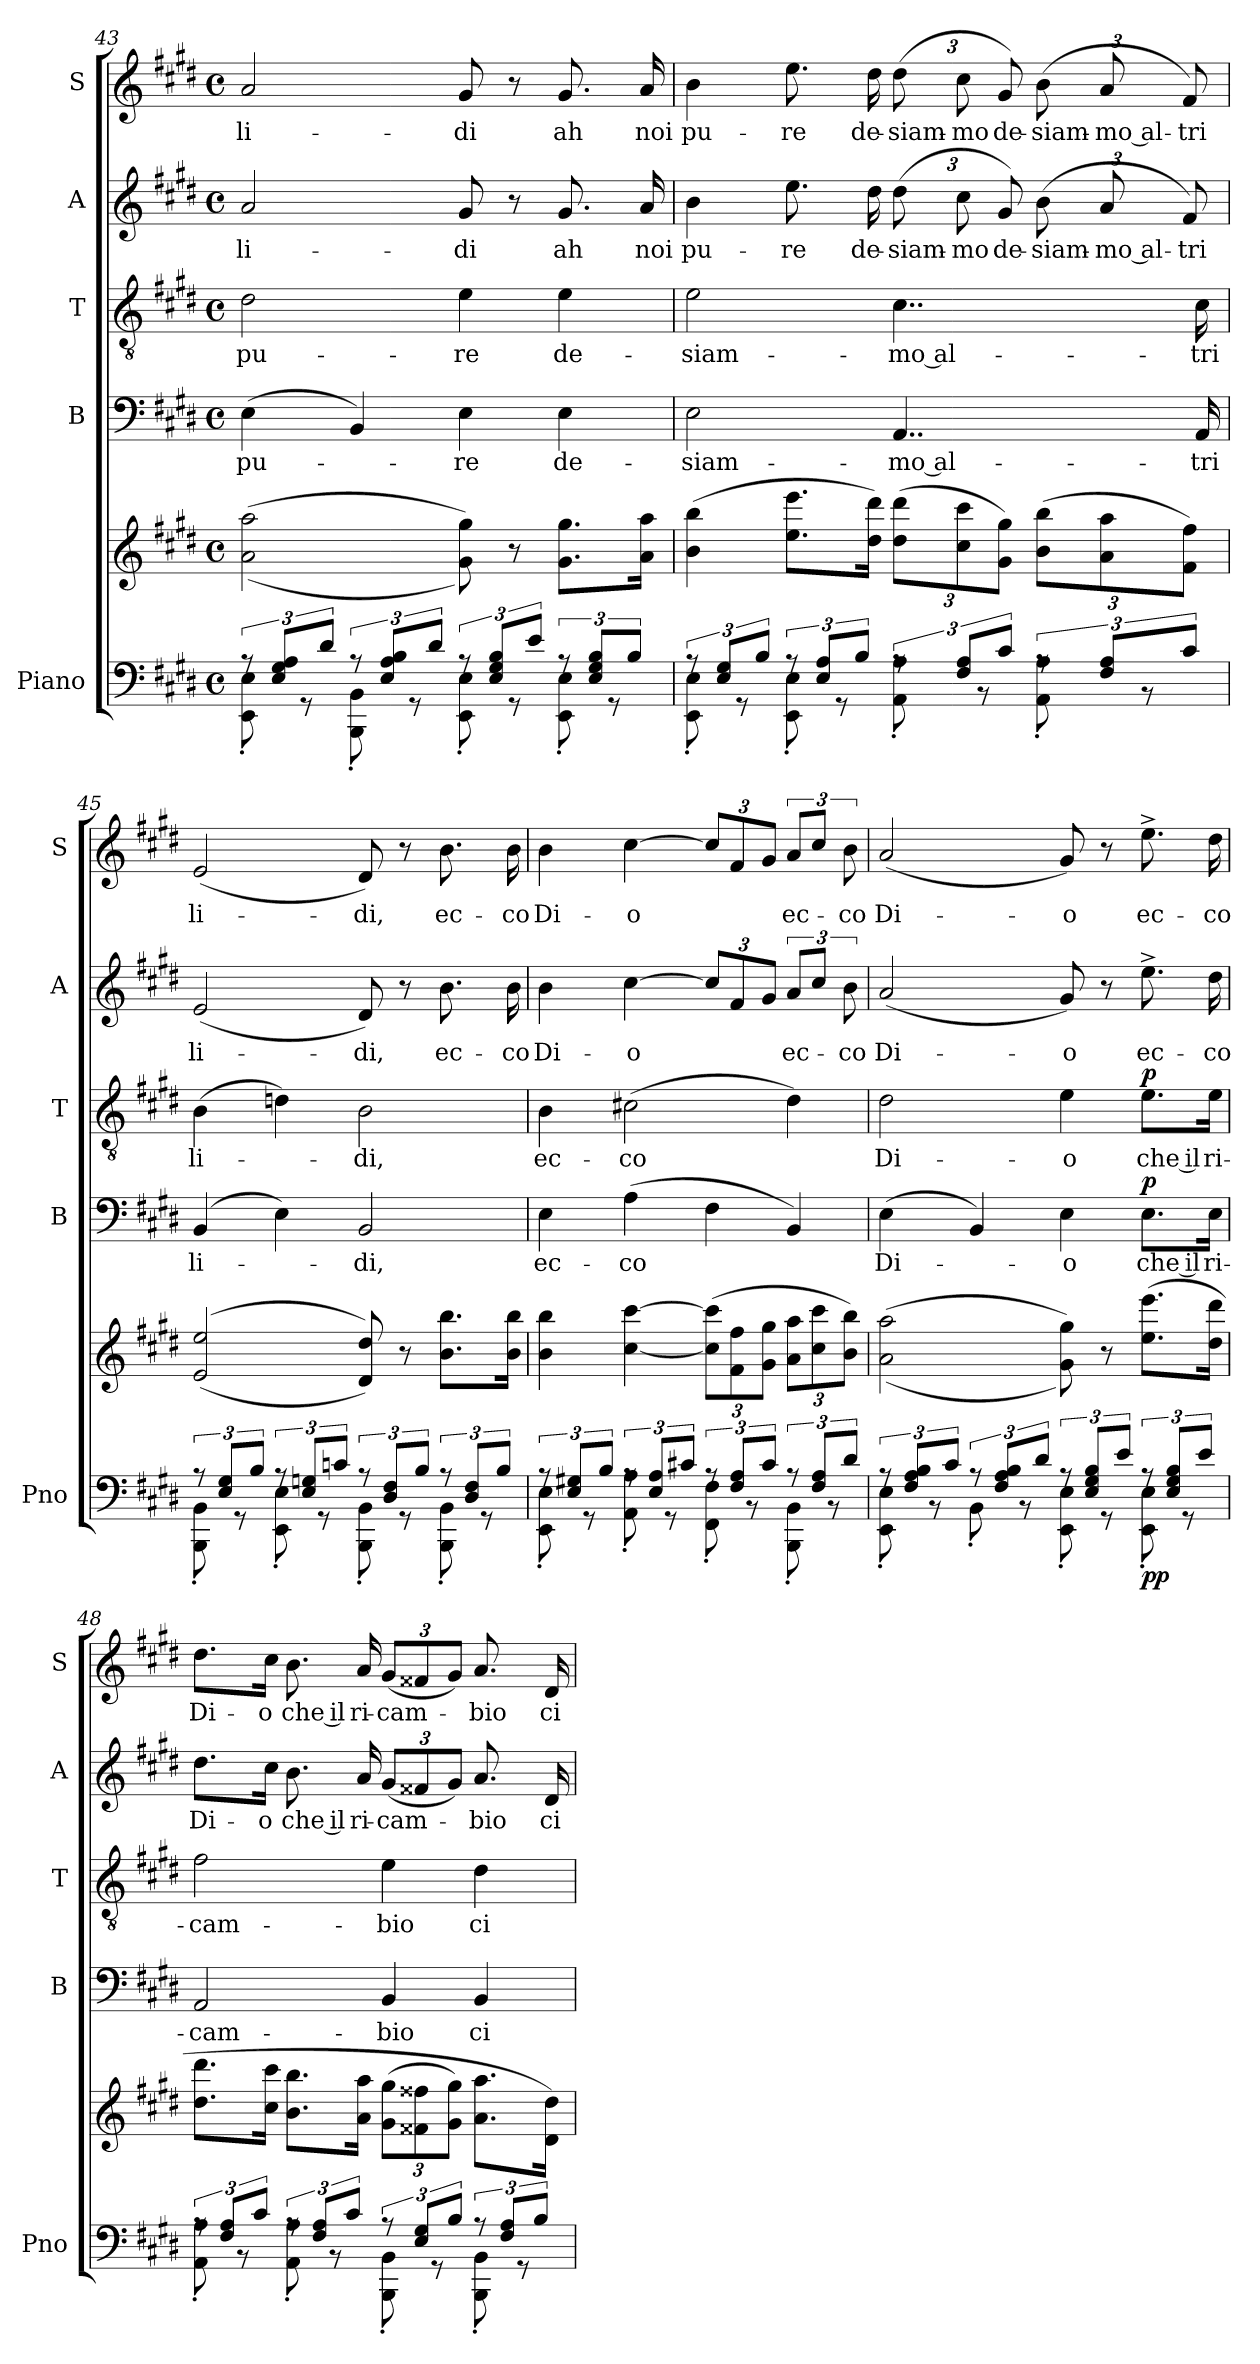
**kern	**kern	**dynam	**kern	**text	**dynam	**kern	**text	**dynam	**kern	**text	**kern	**text
*part5	*part5	*part5	*part4	*part4	*part4	*part3	*part3	*part3	*part2	*part2	*part1	*part1
*staff6	*staff5	*staff5/6	*staff4	*staff4	*staff4	*staff3	*staff3	*staff3	*staff2	*staff2	*staff1	*staff1
*I"Piano	*	*	*I"B	*	*	*I"T	*	*	*I"A	*	*I"S	*
*I'Pno	*	*	*I'B	*	*	*I'T	*	*	*I'A	*	*I'S	*
!!LO:LB:g=z
*clefF4	*clefG2	*	*clefF4	*	*	*clefGv2	*	*	*clefG2	*	*clefG2	*
*k[f#c#g#d#]	*k[f#c#g#d#]	*	*k[f#c#g#d#]	*	*	*k[f#c#g#d#]	*	*	*k[f#c#g#d#]	*	*k[f#c#g#d#]	*
*M4/4	*M4/4	*	*M4/4	*	*	*M4/4	*	*	*M4/4	*	*M4/4	*
*met(c)	*met(c)	*	*met(c)	*	*	*met(c)	*	*	*met(c)	*	*met(c)	*
=43	=43	=43	=43	=43	=43	=43	=43	=43	=43	=43	=43	=43
*^	*	*	*	*	*	*	*	*	*	*	*	*
12rA	8EE\' 8E\'	((2a\ 2aa\	.	(4E\	pu-	.	2d#\	pu-	.	2a/	li-	2a/	li-
12E/ 12G#/ 12A/L	.	.	.	.	.	.	.	.	.	.	.	.	.
.	8r	.	.	.	.	.	.	.	.	.	.	.	.
12d#/J	.	.	.	.	.	.	.	.	.	.	.	.	.
12rA	8BBB\' 8BB\'	.	.	4BB/)	.	.	.	.	.	.	.	.	.
12E/ 12A/ 12B/L	.	.	.	.	.	.	.	.	.	.	.	.	.
.	8r	.	.	.	.	.	.	.	.	.	.	.	.
12d#/J	.	.	.	.	.	.	.	.	.	.	.	.	.
12rA	8EE\' 8E\'	8g#\ 8gg#\))	.	4E\	-re	.	4e\	-re	.	8g#/	-di	8g#/	-di
12E/ 12G#/ 12B/L	.	.	.	.	.	.	.	.	.	.	.	.	.
.	8r	8r	.	.	.	.	.	.	.	8r	.	8r	.
12e/J	.	.	.	.	.	.	.	.	.	.	.	.	.
12rA	8EE\' 8E\'	8.g#\ 8.gg#\L	.	4E\	de-	.	4e\	de-	.	8.g#/	ah	8.g#/	ah
12E/ 12G#/ 12B/L	.	.	.	.	.	.	.	.	.	.	.	.	.
.	8r	.	.	.	.	.	.	.	.	.	.	.	.
12B/J	.	.	.	.	.	.	.	.	.	.	.	.	.
.	.	16a\ 16aa\Jk	.	.	.	.	.	.	.	16a/	noi	16a/	noi
=44	=44	=44	=44	=44	=44	=44	=44	=44	=44	=44	=44	=44	=44
12rA	8EE\' 8E\'	(4b\ 4bb\	.	2E\	-siam-	.	2e\	-siam-	.	4b\	pu-	4b\	pu-
12E/ 12G#/L	.	.	.	.	.	.	.	.	.	.	.	.	.
.	8r	.	.	.	.	.	.	.	.	.	.	.	.
12B/J	.	.	.	.	.	.	.	.	.	.	.	.	.
12rA	8EE\' 8E\'	8.ee\ 8.eee\L	.	.	.	.	.	.	.	8.ee\	-re	8.ee\	-re
12E/ 12A/L	.	.	.	.	.	.	.	.	.	.	.	.	.
.	8r	.	.	.	.	.	.	.	.	.	.	.	.
12B/J	.	.	.	.	.	.	.	.	.	.	.	.	.
.	.	16dd#\ 16ddd#\Jk)	.	.	.	.	.	.	.	16dd#\	de-	16dd#\	de-
*	*	*Xbrackettup	*	*	*	*	*	*	*	*Xbrackettup	*	*Xbrackettup	*
12rA	8AA\' 8A\'	(12dd#\ 12ddd#\L	.	4..AA/	-mo al-	.	4..c#\	-mo al-	.	(12dd#\	-siam-	(12dd#\	-siam-
12F#/ 12A/L	.	12cc#\ 12ccc#\	.	.	.	.	.	.	.	12cc#\	-mo	12cc#\	-mo
.	8r	.	.	.	.	.	.	.	.	.	.	.	.
12c#/J	.	12g#\ 12gg#\J)	.	.	.	.	.	.	.	12g#/)	de-	12g#/)	de-
12rA	8AA\' 8A\'	(12b\ 12bb\L	.	.	.	.	.	.	.	(12b\	-siam-	(12b\	-siam-
12F#/ 12A/L	.	12a\ 12aa\	.	.	.	.	.	.	.	12a/	-mo al-	12a/	-mo al-
.	8r	.	.	.	.	.	.	.	.	.	.	.	.
12c#/J	.	12f#\ 12ff#\J)	.	.	.	.	.	.	.	12f#/)	-tri	12f#/)	-tri
.	.	.	.	16AA/	-tri	.	16c#\	-tri	.	.	.	.	.
!!LO:PB:g=z
=45	=45	=45	=45	=45	=45	=45	=45	=45	=45	=45	=45	=45	=45
12rA	8BBB\' 8BB\'	(>(2e/ 2ee/	.	(4BB/	li-	.	(4B\	li-	.	(>2e/	li-	(>2e/	li-
12E/ 12G#/L	.	.	.	.	.	.	.	.	.	.	.	.	.
.	8r	.	.	.	.	.	.	.	.	.	.	.	.
12B/J	.	.	.	.	.	.	.	.	.	.	.	.	.
12rA	8EE\' 8E\'	.	.	4E\)	.	.	4dn\)	.	.	.	.	.	.
12E/ 12Gn/L	.	.	.	.	.	.	.	.	.	.	.	.	.
.	8r	.	.	.	.	.	.	.	.	.	.	.	.
12cn/J	.	.	.	.	.	.	.	.	.	.	.	.	.
12rA	8BBB\' 8BB\'	8d#/ 8dd#/))	.	2BB/	-di,	.	2B\	-di,	.	8d#/)	-di,	8d#/)	-di,
12D#/ 12F#/L	.	.	.	.	.	.	.	.	.	.	.	.	.
.	8r	8r	.	.	.	.	.	.	.	8r	.	8r	.
12B/J	.	.	.	.	.	.	.	.	.	.	.	.	.
12rA	8BBB\' 8BB\'	8.b\ 8.bb\L	.	.	.	.	.	.	.	8.b\	ec-	8.b\	ec-
12D#/ 12F#/L	.	.	.	.	.	.	.	.	.	.	.	.	.
.	8r	.	.	.	.	.	.	.	.	.	.	.	.
12B/J	.	.	.	.	.	.	.	.	.	.	.	.	.
.	.	16b\ 16bb\Jk	.	.	.	.	.	.	.	16b\	-co	16b\	-co
=46	=46	=46	=46	=46	=46	=46	=46	=46	=46	=46	=46	=46	=46
12rA	8EE\' 8E\'	4b\ 4bb\	.	4E\	ec-	.	4B\	ec-	.	4b\	Di-	4b\	Di-
12E/ 12G#X/L	.	.	.	.	.	.	.	.	.	.	.	.	.
.	8r	.	.	.	.	.	.	.	.	.	.	.	.
12B/J	.	.	.	.	.	.	.	.	.	.	.	.	.
12rA	8AA\' 8A\'	[4cc#\ [4ccc#\	.	(4A\	-co	.	(2c#X\	-co	.	[4cc#\	-o	[4cc#\	-o
12E/ 12A/L	.	.	.	.	.	.	.	.	.	.	.	.	.
.	8r	.	.	.	.	.	.	.	.	.	.	.	.
12c#X/J	.	.	.	.	.	.	.	.	.	.	.	.	.
12rA	8FF#\' 8F#\'	(12cc#\] 12ccc#\]L	.	4F#\	.	.	.	.	.	12cc#/L]	.	12cc#/L]	.
12F#/ 12A/L	.	12f#\ 12ff#\	.	.	.	.	.	.	.	12f#/	.	12f#/	.
.	8r	.	.	.	.	.	.	.	.	.	.	.	.
12c#/J	.	12g#\ 12gg#\J	.	.	.	.	.	.	.	12g#/J	.	12g#/J	.
*	*	*	*	*	*	*	*	*	*	*brackettup	*	*brackettup	*
12rA	8BBB\' 8BB\'	12a\ 12aa\L	.	4BB/)	.	.	4d#\)	.	.	12a/L	ec-	12a/L	ec-
12F#/ 12A/L	.	12cc#\ 12ccc#\	.	.	.	.	.	.	.	12cc#/J	.	12cc#/J	.
.	8r	.	.	.	.	.	.	.	.	.	.	.	.
12d#/J	.	12b\ 12bb\J)	.	.	.	.	.	.	.	12b\	-co	12b\	-co
=47	=47	=47	=47	=47	=47	=47	=47	=47	=47	=47	=47	=47	=47
12rA	8EE\' 8E\'	((2a\ 2aa\	.	(4E\	Di-	.	2d#\	Di-	.	(>2a/	Di-	(>2a/	Di-
12F#/ 12A/ 12B/L	.	.	.	.	.	.	.	.	.	.	.	.	.
.	8r	.	.	.	.	.	.	.	.	.	.	.	.
12c#/J	.	.	.	.	.	.	.	.	.	.	.	.	.
12rA	8BB'\	.	.	4BB/)	.	.	.	.	.	.	.	.	.
12F#/ 12A/ 12B/L	.	.	.	.	.	.	.	.	.	.	.	.	.
.	8r	.	.	.	.	.	.	.	.	.	.	.	.
12d#/J	.	.	.	.	.	.	.	.	.	.	.	.	.
12rA	8EE\' 8E\'	8g#\ 8gg#\))	.	4E\	-o	.	4e\	-o	.	8g#/)	-o	8g#/)	-o
12E/ 12G#/ 12B/L	.	.	.	.	.	.	.	.	.	.	.	.	.
.	8r	8r	.	.	.	.	.	.	.	8r	.	8r	.
12e/J	.	.	.	.	.	.	.	.	.	.	.	.	.
!	!	!	!LO:DY:b=2	!	!	!	!	!	!	!	!	!	!
!	!	!	!LO:DY:n=1:b	!	!	!LO:DY:a	!	!	!LO:DY:a	!	!	!	!
12rA	8EE\' 8E\'	(8.ee\ 8.eee\L	p p	8.E\L	che il	p	8.e\L	che il	p	8.ee^\	ec-	8.ee^\	ec-
12E/ 12G#/ 12B/L	.	.	.	.	.	.	.	.	.	.	.	.	.
.	8r	.	.	.	.	.	.	.	.	.	.	.	.
12e/J	.	.	.	.	.	.	.	.	.	.	.	.	.
.	.	16dd#\ 16ddd#\Jk	.	16E\Jk	ri-	.	16e\Jk	ri-	.	16dd#\	-co	16dd#\	-co
!!LO:LB:g=z
=48	=48	=48	=48	=48	=48	=48	=48	=48	=48	=48	=48	=48	=48
12rA	8AA\' 8A\'	8.dd#\ 8.ddd#\L	.	2AA/	-cam-	.	2f#\	-cam-	.	8.dd#\L	Di-	8.dd#\L	Di-
12F#/ 12A/L	.	.	.	.	.	.	.	.	.	.	.	.	.
.	8r	.	.	.	.	.	.	.	.	.	.	.	.
12c#/J	.	.	.	.	.	.	.	.	.	.	.	.	.
.	.	16cc#\ 16ccc#\Jk	.	.	.	.	.	.	.	16cc#\Jk	-o	16cc#\Jk	-o
12rA	8AA\' 8A\'	8.b\ 8.bb\L	.	.	.	.	.	.	.	8.b\	che il	8.b\	che il
12F#/ 12A/L	.	.	.	.	.	.	.	.	.	.	.	.	.
.	8r	.	.	.	.	.	.	.	.	.	.	.	.
12c#/J	.	.	.	.	.	.	.	.	.	.	.	.	.
.	.	16a\ 16aa\Jk	.	.	.	.	.	.	.	16a/	ri-	16a/	ri-
*	*	*	*	*	*	*	*	*	*	*Xbrackettup	*	*Xbrackettup	*
12rA	8BBB\' 8BB\'	(12g#\ 12gg#\L	.	4BB/	-bio	.	4e\	-bio	.	(>12g#/L	-cam-	(>12g#/L	-cam-
12E/ 12G#/L	.	12f##X\ 12ff##X\	.	.	.	.	.	.	.	12f##X/	.	12f##X/	.
.	8r	.	.	.	.	.	.	.	.	.	.	.	.
12B/J	.	12g#\ 12gg#\J)	.	.	.	.	.	.	.	12g#/J)	.	12g#/J)	.
12rA	8BBB\' 8BB\'	8.a\ 8.aa\L	.	4BB/	ci	.	4d#\	ci	.	8.a/	-bio	8.a/	-bio
12F#/ 12A/L	.	.	.	.	.	.	.	.	.	.	.	.	.
.	8r	.	.	.	.	.	.	.	.	.	.	.	.
12B/J	.	.	.	.	.	.	.	.	.	.	.	.	.
.	.	16d#\ 16dd#\Jk)	.	.	.	.	.	.	.	16d#/	ci	16d#/	ci
*v	*v	*	*	*	*	*	*	*	*	*	*	*	*
=	=	=	=	=	=	=	=	=	=	=	=	=
*-	*-	*-	*-	*-	*-	*-	*-	*-	*-	*-	*-	*-
